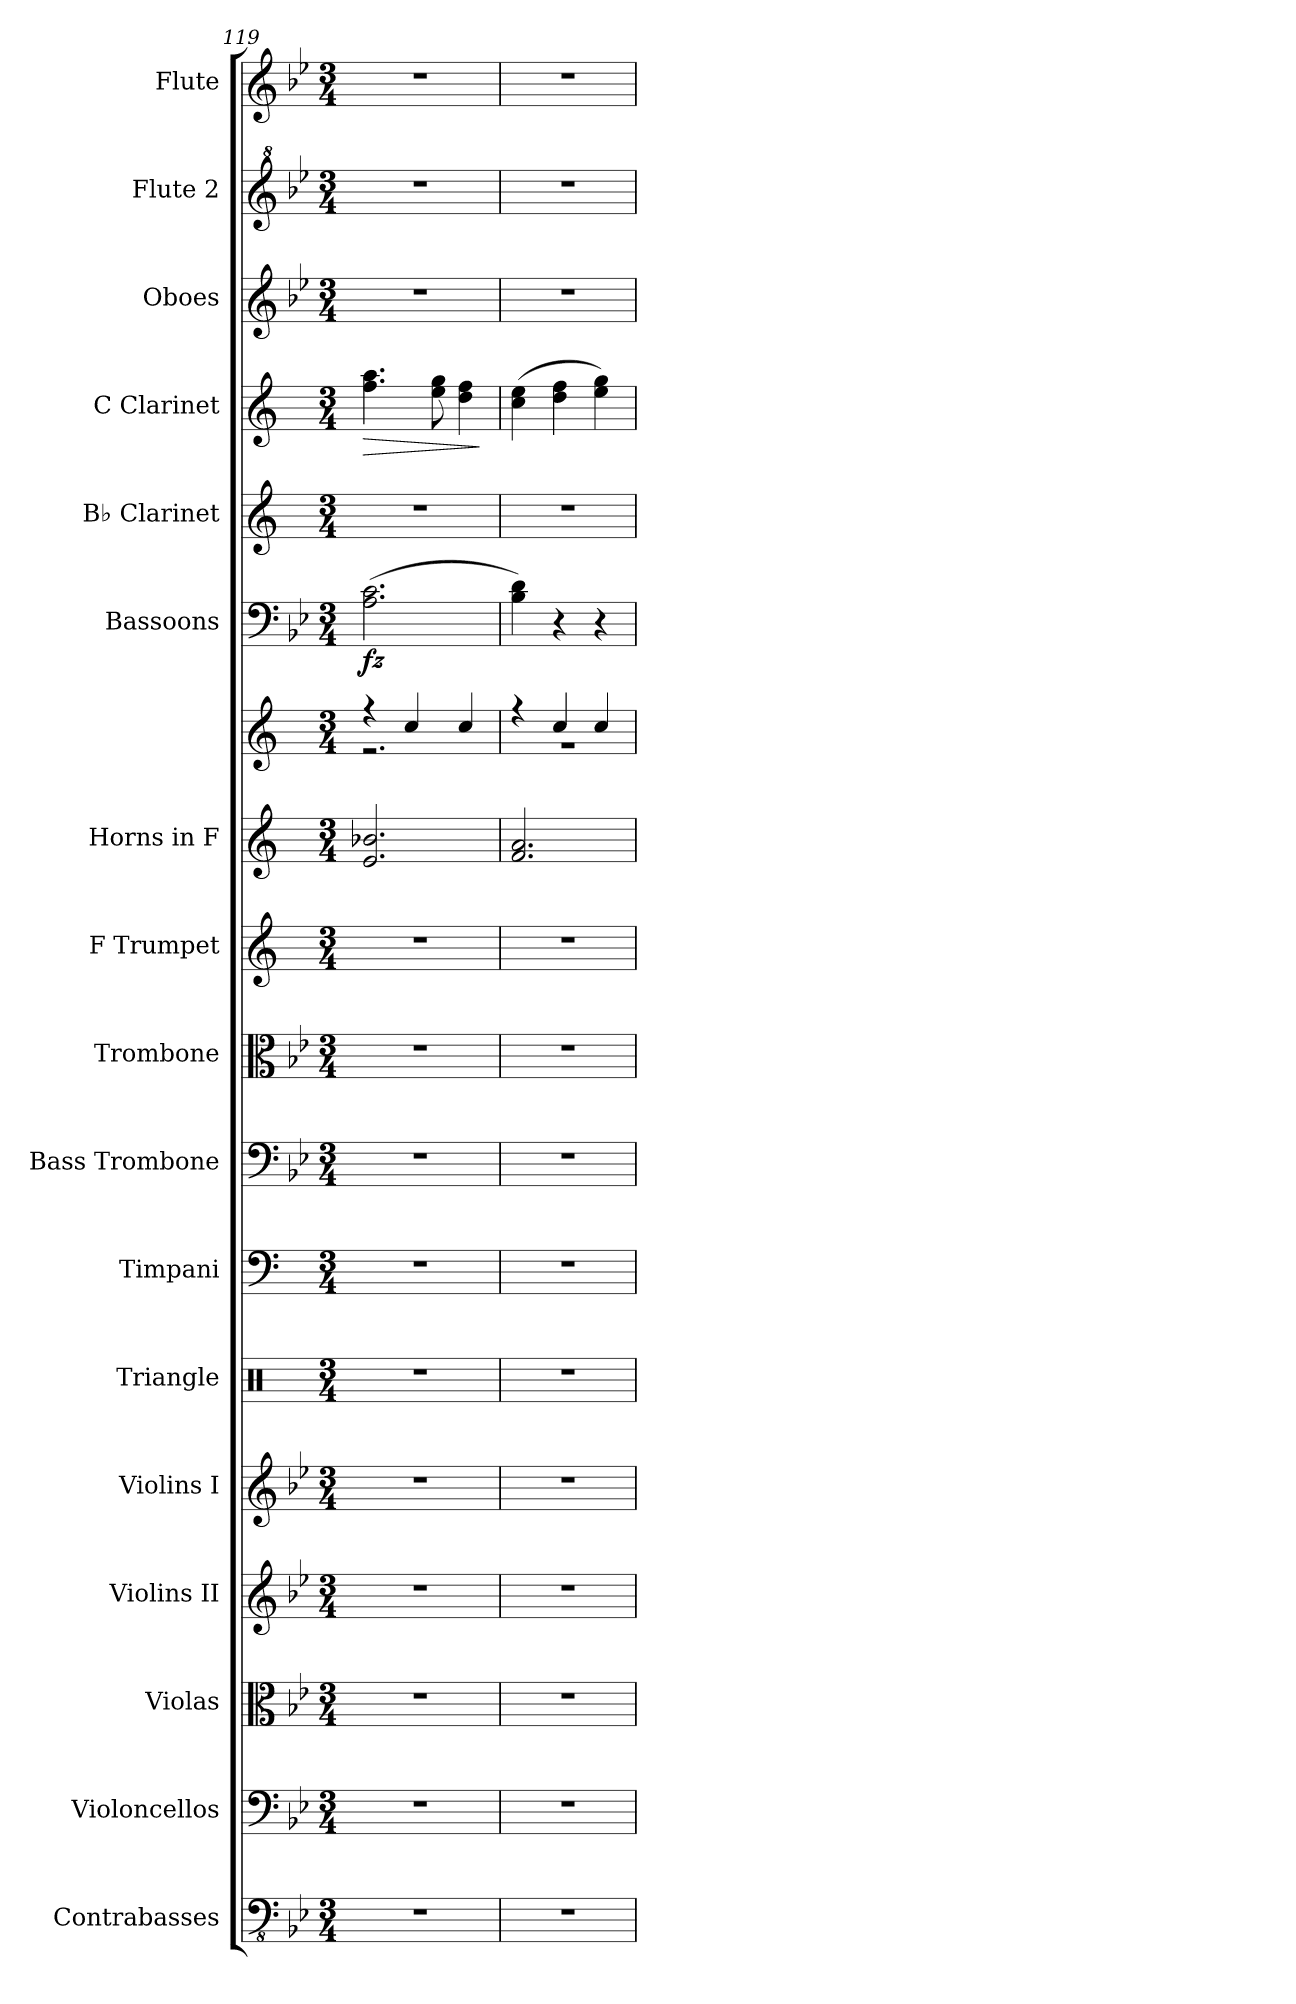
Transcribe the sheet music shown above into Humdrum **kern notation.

**kern	**kern	**kern	**kern	**kern	**kern	**kern	**kern	**kern	**kern	**kern	**kern	**kern	**dynam	**kern	**kern	**dynam	**kern	**kern	**kern
*part17	*part16	*part15	*part14	*part13	*part12	*part11	*part10	*part9	*part8	*part7	*part7	*part6	*part6	*part5	*part4	*part4	*part3	*part2	*part1
*staff18	*staff17	*staff16	*staff15	*staff14	*staff13	*staff12	*staff11	*staff10	*staff9	*staff8	*staff7	*staff6	*staff6	*staff5	*staff4	*staff4	*staff3	*staff2	*staff1
*I"Contrabasses	*I"Violoncellos	*I"Violas	*I"Violins II	*I"Violins I	*I"Triangle	*I"Timpani	*I"Bass Trombone	*I"Trombone	*I"F Trumpet	*I"Horns in F	*	*I"Bassoons	*	*I"B♭ Clarinet	*I"C Clarinet	*	*I"Oboes	*I"Flute 2	*I"Flute
*I'Cb.	*I'Vc.	*I'Vla.	*I'Vln. II	*I'Vln. I	*I'Trgl.	*I'Timp.	*I'B. Tbn.	*I'Tbn.	*I'F Tpt.	*	*	*I'Bsn.	*	*I'B♭ Cl.	*I'C Cl.	*	*I'Ob.	*I'Fl. 2	*I'Fl. 2
*clefFv4	*clefF4	*clefC3	*clefG2	*clefG2	*clefX	*clefF4	*clefF4	*clefC3	*clefG2	*clefG2	*clefG2	*clefF4	*	*clefG2	*clefG2	*	*clefG2	*clefG^2	*clefG2
*ITrd7c12	*	*	*	*	*	*	*	*	*ITrd-3c-5	*ITrd4c7	*ITrd4c7	*	*	*ITrd1c2	*ITrd1c2	*	*	*	*
*k[b-e-]	*k[b-e-]	*k[b-e-]	*k[b-e-]	*k[b-e-]	*k[]	*k[]	*k[b-e-]	*k[b-e-]	*k[b-]	*k[b-]	*k[b-]	*k[b-e-]	*	*k[b-e-]	*k[b-e-]	*	*k[b-e-]	*k[b-e-]	*k[b-e-]
*M3/4	*M3/4	*M3/4	*M3/4	*M3/4	*M3/4	*M3/4	*M3/4	*M3/4	*M3/4	*M3/4	*M3/4	*M3/4	*	*M3/4	*M3/4	*	*M3/4	*M3/4	*M3/4
=119	=119	=119	=119	=119	=119	=119	=119	=119	=119	=119	=119	=119	=119	=119	=119	=119	=119	=119	=119
*	*	*	*	*	*	*	*	*	*	*	*^	*	*	*	*	*	*	*	*
!	!	!	!	!	!	!	!	!	!	!	!	!	!	!LO:DY:b	!	!	!LO:HP:b	!	!	!
2.r	2.r	2.r	2.r	2.r	2.r	2.r	2.r	2.r	2.r	2.A/ 2.e-X/	4r	2.r	(>2.A\ 2.c\	fz	2.r	4.ee-\ 4.gg\	>	2.r	2.r	2.r
.	.	.	.	.	.	.	.	.	.	.	4f/	.	.	.	.	.	.	.	.	.
.	.	.	.	.	.	.	.	.	.	.	.	.	.	.	.	8dd\ 8ff\	.	.	.	.
.	.	.	.	.	.	.	.	.	.	.	4f/	.	.	.	.	4cc\ 4ee-\	.	.	.	.
*	*	*	*	*	*	*	*	*	*	*	*v	*v	*	*	*	*	*	*	*	*
.	.	.	.	.	.	.	.	.	.	.	.	.	.	.	.	]	.	.	.
=120	=120	=120	=120	=120	=120	=120	=120	=120	=120	=120	=120	=120	=120	=120	=120	=120	=120	=120	=120
*	*	*	*	*	*	*	*	*	*	*	*^	*	*	*	*	*	*	*	*
2.r	2.r	2.r	2.r	2.r	2.r	2.r	2.r	2.r	2.r	2.B-/ 2.d/	4r	2.r	4B-\ 4d\)	.	2.r	(>4b-\ 4dd\	.	2.r	2.r	2.r
.	.	.	.	.	.	.	.	.	.	.	4f/	.	4r	.	.	4cc\ 4ee-\	.	.	.	.
.	.	.	.	.	.	.	.	.	.	.	4f/	.	4r	.	.	4dd\ 4ff\)	.	.	.	.
*	*	*	*	*	*	*	*	*	*	*	*v	*v	*	*	*	*	*	*	*	*
=	=	=	=	=	=	=	=	=	=	=	=	=	=	=	=	=	=	=	=
*-	*-	*-	*-	*-	*-	*-	*-	*-	*-	*-	*-	*-	*-	*-	*-	*-	*-	*-	*-
